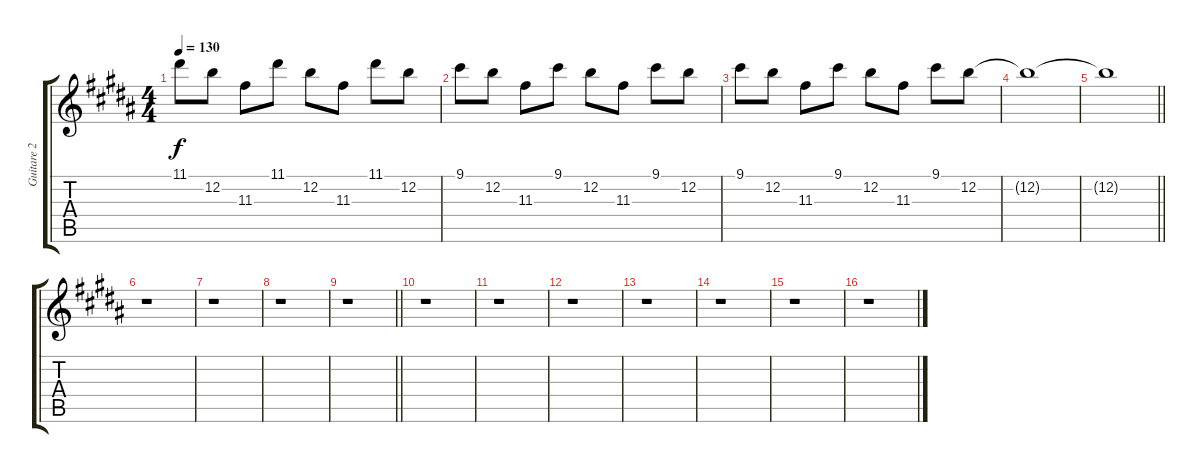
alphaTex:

\track ("Guitare 2" "Guitare 2") {instrument electricguitarclean}
\staff {score tabs}
\tuning (E4 B3 G3 D3 A2 E2) {hide}
\ts (4 4)
\tempo 130
\clef g2
\ks b
11.1.8{dy f} 12.2.8 11.3.8 11.1.8 12.2.8 11.3.8 11.1.8 12.2.8 |
9.1.8 12.2.8 11.3.8 9.1.8 12.2.8 11.3.8 9.1.8 12.2.8 |
9.1.8 12.2.8 11.3.8 9.1.8 12.2.8 11.3.8 9.1.8 12.2.8 |
12.2{t}.1 |
\barLineRight lightlight
12.2{t}.1 |
r.1 |
r.1 |
r.1 |
\barLineRight lightlight
r.1 |
r.1 |
r.1 |
r.1 |
r.1 |
r.1 |
r.1 |
r.1
